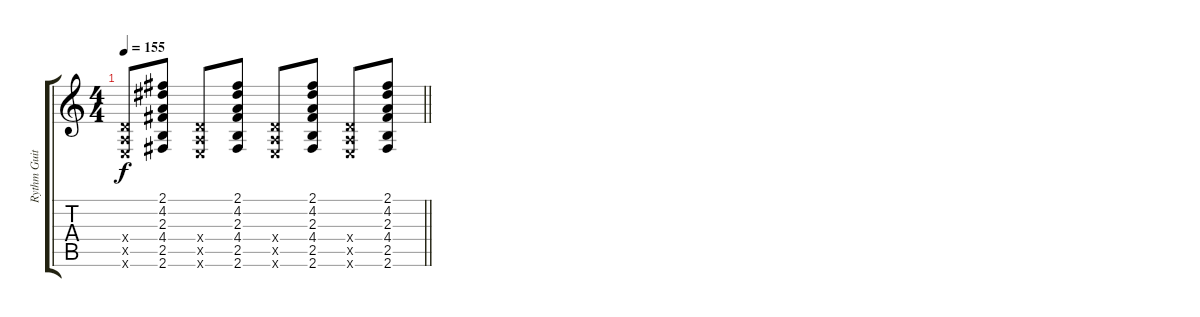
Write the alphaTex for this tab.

\track ("Rythm Guitar" "Rythm Guit") {instrument electricguitarclean}
\staff {score tabs}
\tuning (E4 B3 G3 D3 A2 E2) {hide}
\ts (4 4)
\tempo 155
\clef g2
\barLineRight lightlight
\ks c
(0.4{x} 0.5{x} 0.6{x}).8{dy f} (2.1 4.2 2.3 4.4 2.5 2.6).8 (0.4{x} 0.5{x} 0.6{x}).8 (2.1 4.2 2.3 4.4 2.5 2.6).8 (0.4{x} 0.5{x} 0.6{x}).8 (2.1 4.2 2.3 4.4 2.5 2.6).8 (0.4{x} 0.5{x} 0.6{x}).8 (2.1 4.2 2.3 4.4 2.5 2.6).8
